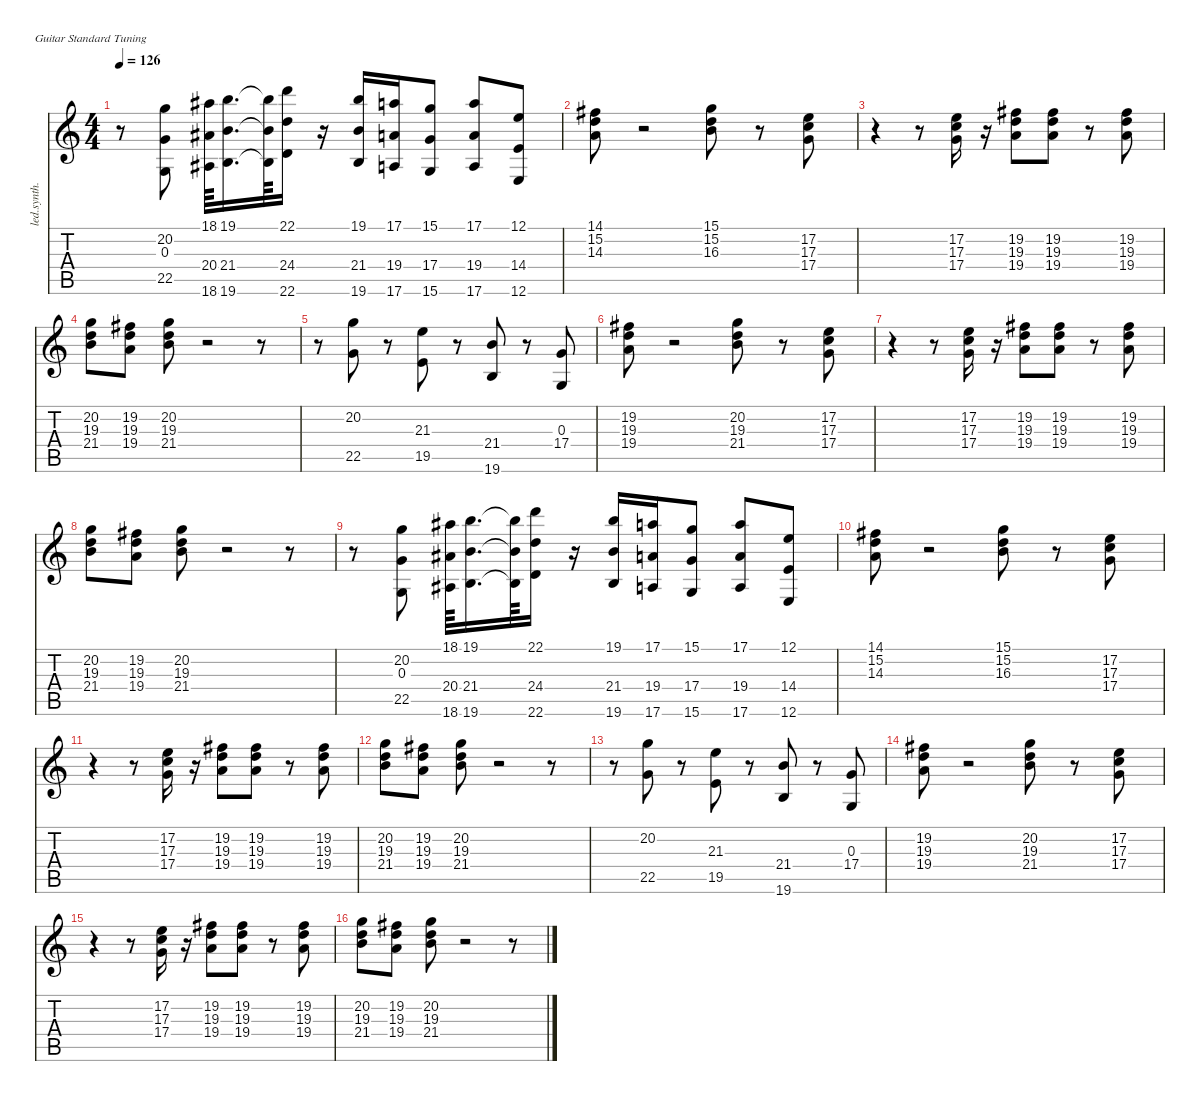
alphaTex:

\defaultSystemsLayout 4
\hideDynamics
\bracketExtendMode nobrackets
\otherSystemsTrackNameOrientation horizontal
\track ("Horns" "led.synth.") {instrument lead4chiff}
\staff {score tabs}
\tuning (E4 B3 G3 D3 A2 E2)
\ts (4 4)
\tempo 126
\clef g2
\ks c
r.8{dy f beam Down} (20.2 0.3 22.5).8{beam Up} (18.1{acc #} 20.4{acc #} 18.6{acc #}).64{beam Down} (19.1 21.4 19.6).16{d beam Down} (19.1{t} 21.4{t} 19.6{t}).64{beam Down} (22.1 24.4 22.6).16{beam Down} r.16{beam Down} (19.1 21.4 19.6).16{beam Up} (17.1 19.4 17.6).16{beam Up} (15.1 17.4 15.6).8{beam Up} (17.1 19.4 17.6).8{beam Up} (12.1 14.4 12.6).8{beam Up} |
(14.1{acc #} 15.2 14.3).8{beam Down} r.2{beam Down} (15.1 15.2 16.3).8{beam Down} r.8{beam Down} (17.2 17.3 17.4).8{beam Down} |
r.4{beam Down} r.8{beam Down} (17.2 17.3 17.4).16{beam Down} r.16{beam Down} (19.2{acc #} 19.3 19.4).8{beam Down} (19.2{acc #} 19.3 19.4).8{beam Down} r.8{beam Down} (19.2{acc #} 19.3 19.4).8{beam Down} |
(20.2 19.3 21.4).8{beam Down} (19.2{acc #} 19.3 19.4).8{beam Down} (20.2 19.3 21.4).8{beam Down} r.2{beam Down} r.8{beam Down} |
r.8{beam Down} (20.2 22.5).8{beam Down} r.8{beam Down} (21.3 19.5).8{beam Up} r.8{beam Up} (21.4 19.6).8{beam Up} r.8{beam Up} (0.3 17.4).8{beam Up} |
(19.2{acc #} 19.3 19.4).8{beam Down} r.2{beam Down} (20.2 19.3 21.4).8{beam Down} r.8{beam Down} (17.2 17.3 17.4).8{beam Down} |
r.4{beam Down} r.8{beam Down} (17.2 17.3 17.4).16{beam Down} r.16{beam Down} (19.2{acc #} 19.3 19.4).8{beam Down} (19.2{acc #} 19.3 19.4).8{beam Down} r.8{beam Down} (19.2{acc #} 19.3 19.4).8{beam Down} |
(20.2 19.3 21.4).8{beam Down} (19.2{acc #} 19.3 19.4).8{beam Down} (20.2 19.3 21.4).8{beam Down} r.2{beam Down} r.8{beam Down} |
r.8{beam Down} (20.2 0.3 22.5).8{beam Up} (18.1{acc #} 20.4{acc #} 18.6{acc #}).64{beam Down} (19.1 21.4 19.6).16{d beam Down} (19.1{t} 21.4{t} 19.6{t}).64{beam Down} (22.1 24.4 22.6).16{beam Down} r.16{beam Down} (19.1 21.4 19.6).16{beam Up} (17.1 19.4 17.6).16{beam Up} (15.1 17.4 15.6).8{beam Up} (17.1 19.4 17.6).8{beam Up} (12.1 14.4 12.6).8{beam Up} |
(14.1{acc #} 15.2 14.3).8{beam Down} r.2{beam Down} (15.1 15.2 16.3).8{beam Down} r.8{beam Down} (17.2 17.3 17.4).8{beam Down} |
r.4{beam Down} r.8{beam Down} (17.2 17.3 17.4).16{beam Down} r.16{beam Down} (19.2{acc #} 19.3 19.4).8{beam Down} (19.2{acc #} 19.3 19.4).8{beam Down} r.8{beam Down} (19.2{acc #} 19.3 19.4).8{beam Down} |
(20.2 19.3 21.4).8{beam Down} (19.2{acc #} 19.3 19.4).8{beam Down} (20.2 19.3 21.4).8{beam Down} r.2{beam Down} r.8{beam Down} |
r.8{beam Down} (20.2 22.5).8{beam Down} r.8{beam Down} (21.3 19.5).8{beam Up} r.8{beam Up} (21.4 19.6).8{beam Up} r.8{beam Up} (0.3 17.4).8{beam Up} |
(19.2{acc #} 19.3 19.4).8{beam Down} r.2{beam Down} (20.2 19.3 21.4).8{beam Down} r.8{beam Down} (17.2 17.3 17.4).8{beam Down} |
r.4{beam Down} r.8{beam Down} (17.2 17.3 17.4).16{beam Down} r.16{beam Down} (19.2{acc #} 19.3 19.4).8{beam Down} (19.2{acc #} 19.3 19.4).8{beam Down} r.8{beam Down} (19.2{acc #} 19.3 19.4).8{beam Down} |
(20.2 19.3 21.4).8{beam Down} (19.2{acc #} 19.3 19.4).8{beam Down} (20.2 19.3 21.4).8{beam Down} r.2{beam Down} r.8{beam Down}
